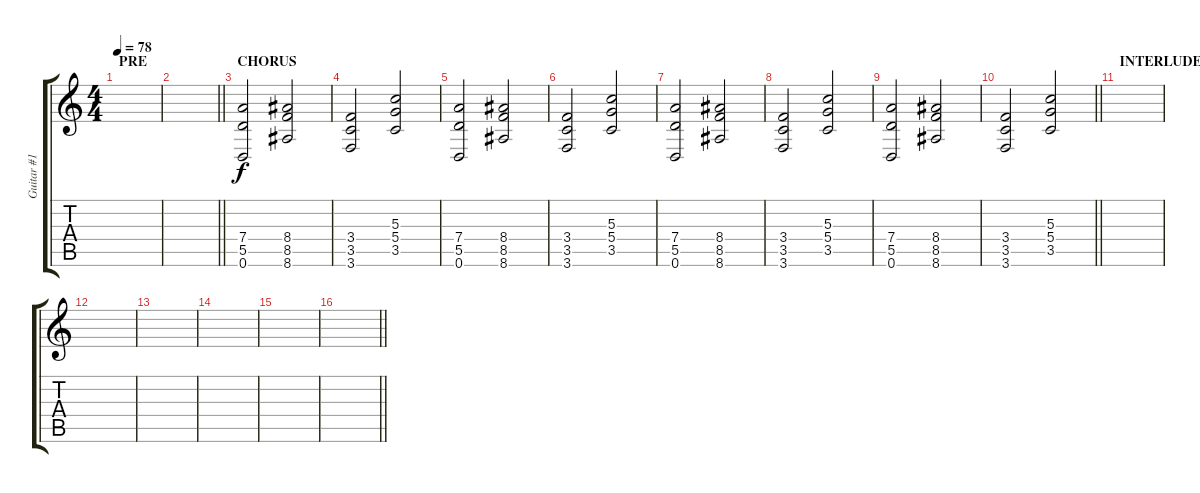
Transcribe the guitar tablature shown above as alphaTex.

\track ("Guitar #1" "Guitar #1") {instrument distortionguitar}
\staff {score tabs}
\tuning (E4 B3 G3 D3 A2 D2) {hide}
\ts (4 4)
\section ("" "PRE")
\tempo 78
\clef g2
\ks c
|
\barLineRight lightlight
|
\section ("" "CHORUS")
(7.4 5.5 0.6).2 (8.4 8.5 8.6).2 |
(3.4 3.5 3.6).2 (5.3 5.4 3.5).2 |
(7.4 5.5 0.6).2 (8.4 8.5 8.6).2 |
(3.4 3.5 3.6).2 (5.3 5.4 3.5).2 |
(7.4 5.5 0.6).2 (8.4 8.5 8.6).2 |
(3.4 3.5 3.6).2 (5.3 5.4 3.5).2 |
(7.4 5.5 0.6).2 (8.4 8.5 8.6).2 |
\barLineRight lightlight
(3.4 3.5 3.6).2 (5.3 5.4 3.5).2 |
\section ("" "INTERLUDE")
|
|
|
|
|
\barLineRight lightlight
